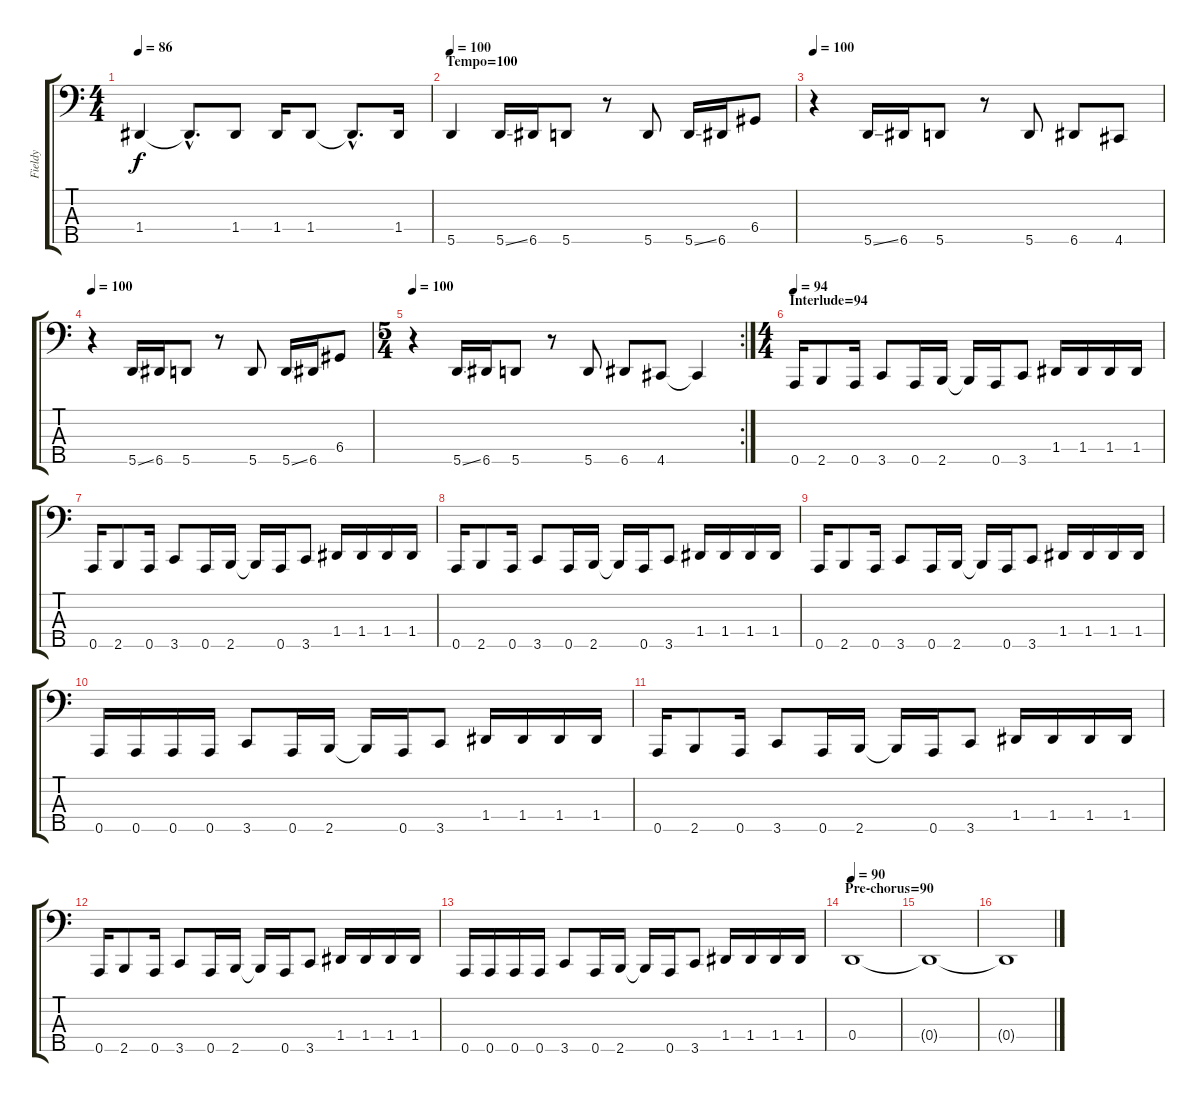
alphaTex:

\track ("Fieldy" "Fieldy") {instrument slapbass1}
\staff {score tabs}
\tuning (F2 C2 G1 D1 A0) {hide}
\ts (4 4)
\tempo 86
\clef f4
\ks c
1.4.4{dy f} 1.4{hac t}.8{d} 1.4.8 1.4.16 1.4.8 1.4{hac t}.8{d} 1.4.16 |
\section ("" "Tempo=100")
\tempo 100
5.5.4 5.5{ss}.16 6.5.16 5.5.8 r.8 5.5.8 5.5{ss}.16 6.5.16 6.4.8 |
\tempo 100
r.4 5.5{ss}.16 6.5.16 5.5.8 r.8 5.5.8 6.5.8 4.5.8 |
\tempo 100
r.4 5.5{ss}.16 6.5.16 5.5.8 r.8 5.5.8 5.5{ss}.16 6.5.16 6.4.8 |
\rc 2
\ts (5 4)
\tempo 100
r.4 5.5{ss}.16 6.5.16 5.5.8 r.8 5.5.8 6.5.8 4.5.8 4.5{t}.4 |
\ts (4 4)
\section ("" "Interlude=94")
\tempo 94
0.5.16 2.5.8 0.5.16 3.5.8 0.5.16 2.5.16 2.5{t}.16 0.5.16 3.5.8 1.4.16 1.4.16 1.4.16 1.4.16 |
0.5.16 2.5.8 0.5.16 3.5.8 0.5.16 2.5.16 2.5{t}.16 0.5.16 3.5.8 1.4.16 1.4.16 1.4.16 1.4.16 |
0.5.16 2.5.8 0.5.16 3.5.8 0.5.16 2.5.16 2.5{t}.16 0.5.16 3.5.8 1.4.16 1.4.16 1.4.16 1.4.16 |
0.5.16 2.5.8 0.5.16 3.5.8 0.5.16 2.5.16 2.5{t}.16 0.5.16 3.5.8 1.4.16 1.4.16 1.4.16 1.4.16 |
0.5.16 0.5.16 0.5.16 0.5.16 3.5.8 0.5.16 2.5.16 2.5{t}.16 0.5.16 3.5.8 1.4.16 1.4.16 1.4.16 1.4.16 |
0.5.16 2.5.8 0.5.16 3.5.8 0.5.16 2.5.16 2.5{t}.16 0.5.16 3.5.8 1.4.16 1.4.16 1.4.16 1.4.16 |
0.5.16 2.5.8 0.5.16 3.5.8 0.5.16 2.5.16 2.5{t}.16 0.5.16 3.5.8 1.4.16 1.4.16 1.4.16 1.4.16 |
0.5.16 0.5.16 0.5.16 0.5.16 3.5.8 0.5.16 2.5.16 2.5{t}.16 0.5.16 3.5.8 1.4.16 1.4.16 1.4.16 1.4.16 |
\section ("" "Pre-chorus=90")
\tempo 90
0.4.1 |
0.4{t}.1 |
0.4{t}.1
